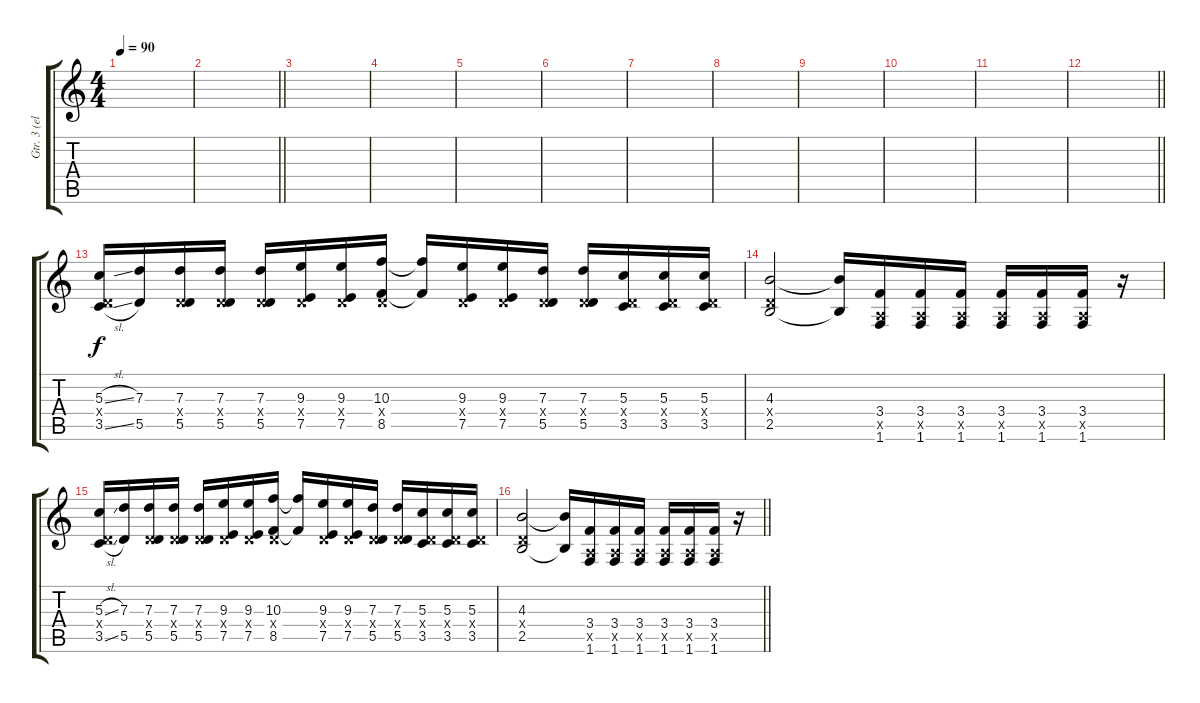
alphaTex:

\track ("Gtr. 3 (elec.)" "Gtr. 3 (el") {instrument overdrivenguitar}
\staff {score tabs}
\tuning (E4 B3 G3 D3 A2 E2) {hide}
\ts (4 4)
\tempo 90
\clef g2
\ks c
|
\barLineRight lightlight
|
|
|
|
|
|
|
|
|
|
\barLineRight lightlight
|
(5.3{sl} 0.4{x} 3.5{sl}).16 (7.3 5.5).16 (7.3 0.4{x} 5.5).16 (7.3 0.4{x} 5.5).16 (7.3 0.4{x} 5.5).16 (9.3 0.4{x} 7.5).16 (9.3 0.4{x} 7.5).16 (10.3 0.4{x} 8.5).16 (10.3{t} 8.5{t}).16 (9.3 0.4{x} 7.5).16 (9.3 0.4{x} 7.5).16 (7.3 0.4{x} 5.5).16 (7.3 0.4{x} 5.5).16 (5.3 0.4{x} 3.5).16 (5.3 0.4{x} 3.5).16 (5.3 0.4{x} 3.5).16 |
(4.3 0.4{x} 2.5).2 (4.3{t} 2.5{t}).16 (3.4 0.5{x} 1.6).16 (3.4 0.5{x} 1.6).16 (3.4 0.5{x} 1.6).16 (3.4 0.5{x} 1.6).16 (3.4 0.5{x} 1.6).16 (3.4 0.5{x} 1.6).16 r.16 |
(5.3{sl} 0.4{x} 3.5{sl}).16 (7.3 5.5).16 (7.3 0.4{x} 5.5).16 (7.3 0.4{x} 5.5).16 (7.3 0.4{x} 5.5).16 (9.3 0.4{x} 7.5).16 (9.3 0.4{x} 7.5).16 (10.3 0.4{x} 8.5).16 (10.3{t} 8.5{t}).16 (9.3 0.4{x} 7.5).16 (9.3 0.4{x} 7.5).16 (7.3 0.4{x} 5.5).16 (7.3 0.4{x} 5.5).16 (5.3 0.4{x} 3.5).16 (5.3 0.4{x} 3.5).16 (5.3 0.4{x} 3.5).16 |
\barLineRight lightlight
(4.3 0.4{x} 2.5).2 (4.3{t} 2.5{t}).16 (3.4 0.5{x} 1.6).16 (3.4 0.5{x} 1.6).16 (3.4 0.5{x} 1.6).16 (3.4 0.5{x} 1.6).16 (3.4 0.5{x} 1.6).16 (3.4 0.5{x} 1.6).16 r.16
